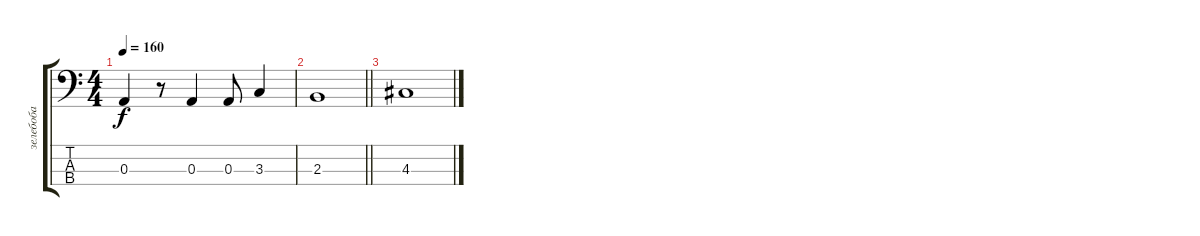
\track ("зелебоба" "зелебоба") {instrument electricbassfinger}
\staff {score tabs}
\tuning (G2 D2 A1 E1) {hide}
\ts (4 4)
\tempo 160
\clef f4
\ks c
0.3.4{dy f} r.8 0.3.4 0.3.8 3.3.4 |
\barLineRight lightlight
2.3.1 |
4.3.1
